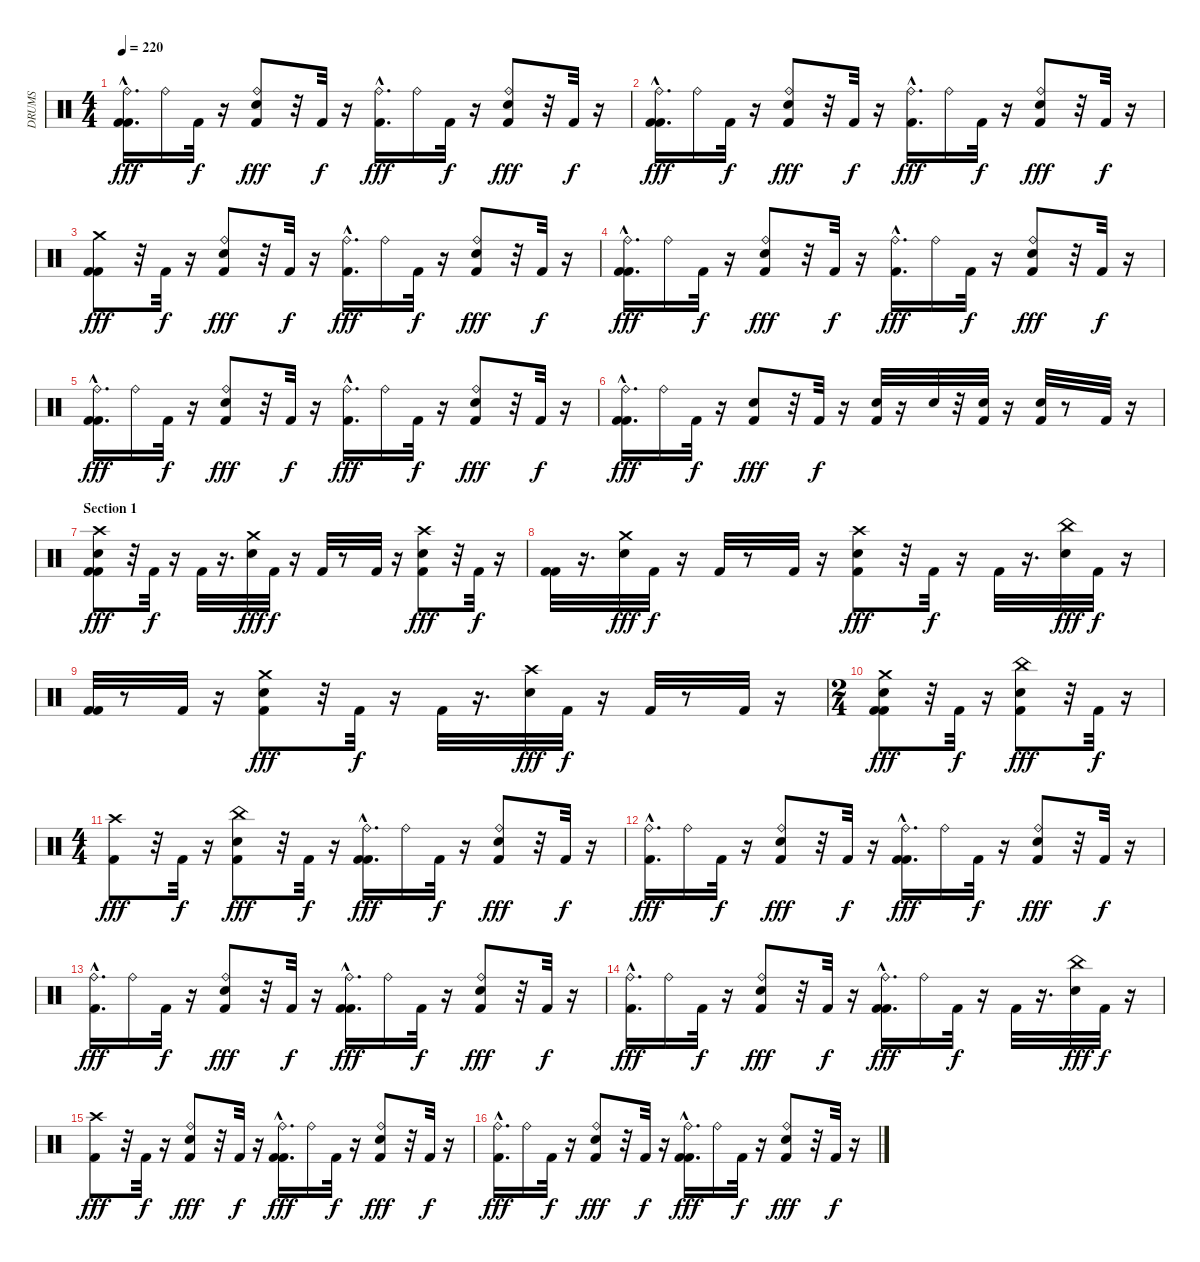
\track ("DRUMS" "DRUMS") {instrument percussion}
\staff {score}
\articulation defaults
\ts (4 4)
\tempo 220
\clef neutral
\ks c
("Kick (hit) 2"{hac} "Kick (hit) 2"{hac} "Ride (bell)"{hac}).16{d dy fff} "Ride (bell)".16 "Kick (hit) 2".32{dy f} r.16 ("Electric Snare (hit)" "Ride (bell)" "Kick (hit) 2").8{dy fff} r.32 "Kick (hit) 2".32{dy f} r.16 ("Ride (bell)"{hac} "Kick (hit) 2"{hac}).16{d dy fff} "Ride (bell)".16 "Kick (hit) 2".32{dy f} r.16 ("Kick (hit) 2" "Electric Snare (hit)" "Ride (bell)").8{dy fff} r.32 "Kick (hit) 2".32{dy f} r.16 |
("Kick (hit) 2"{hac} "Kick (hit) 2"{hac} "Ride (bell)"{hac}).16{d dy fff} "Ride (bell)".16 "Kick (hit) 2".32{dy f} r.16 ("Ride (bell)" "Kick (hit) 2" "Electric Snare (hit)").8{dy fff} r.32 "Kick (hit) 2".32{dy f} r.16 ("Kick (hit) 2"{hac} "Ride (bell)"{hac}).16{d dy fff} "Ride (bell)".16 "Kick (hit) 2".32{dy f} r.16 ("Electric Snare (hit)" "Kick (hit) 2" "Ride (bell)").8{dy fff} r.32 "Kick (hit) 2".32{dy f} r.16 |
("Crash medium (hit)" "Kick (hit) 2" "Kick (hit) 2").8{dy fff} r.32 "Kick (hit) 2".32{dy f} r.16 ("Ride (bell)" "Electric Snare (hit)" "Kick (hit) 2").8{dy fff} r.32 "Kick (hit) 2".32{dy f} r.16 ("Ride (bell)"{hac} "Kick (hit) 2"{hac}).16{d dy fff} "Ride (bell)".16 "Kick (hit) 2".32{dy f} r.16 ("Electric Snare (hit)" "Kick (hit) 2" "Ride (bell)").8{dy fff} r.32 "Kick (hit) 2".32{dy f} r.16 |
("Ride (bell)"{hac} "Kick (hit) 2"{hac} "Kick (hit) 2"{hac}).16{d dy fff} "Ride (bell)".16 "Kick (hit) 2".32{dy f} r.16 ("Electric Snare (hit)" "Kick (hit) 2" "Ride (bell)").8{dy fff} r.32 "Kick (hit) 2".32{dy f} r.16 ("Ride (bell)"{hac} "Kick (hit) 2"{hac}).16{d dy fff} "Ride (bell)".16 "Kick (hit) 2".32{dy f} r.16 ("Ride (bell)" "Kick (hit) 2" "Electric Snare (hit)").8{dy fff} r.32 "Kick (hit) 2".32{dy f} r.16 |
("Kick (hit) 2"{hac} "Kick (hit) 2"{hac} "Ride (bell)"{hac}).16{d dy fff} "Ride (bell)".16 "Kick (hit) 2".32{dy f} r.16 ("Electric Snare (hit)" "Kick (hit) 2" "Ride (bell)").8{dy fff} r.32 "Kick (hit) 2".32{dy f} r.16 ("Kick (hit) 2"{hac} "Ride (bell)"{hac}).16{d dy fff} "Ride (bell)".16 "Kick (hit) 2".32{dy f} r.16 ("Ride (bell)" "Kick (hit) 2" "Electric Snare (hit)").8{dy fff} r.32 "Kick (hit) 2".32{dy f} r.16 |
("Kick (hit) 2"{hac} "Ride (bell)"{hac} "Kick (hit) 2"{hac}).16{d dy fff} "Ride (bell)".16 "Kick (hit) 2".32{dy f} r.16 ("Electric Snare (hit)" "Kick (hit) 2").8{dy fff} r.32 "Kick (hit) 2".32{dy f} r.16 ("Electric Snare (hit)" "Kick (hit) 2").32 r.16 "Electric Snare (hit)".32 r.32 ("Electric Snare (hit)" "Kick (hit) 2").32 r.16 ("Electric Snare (hit)" "Kick (hit) 2").32 r.8 "Kick (hit) 2".32 r.16 |
\section ("" "Section 1")
("Kick (hit) 2" "Kick (hit) 2" "Electric Snare (hit)" "Crash high (hit)").8{dy fff} r.32 "Kick (hit) 2".32{dy f} r.16 "Kick (hit) 2".32 r.16{d} ("Electric Snare (hit)" "Crash medium (hit)").32{dy fff} "Kick (hit) 2".32{dy f} r.16 "Kick (hit) 2".32 r.8 "Kick (hit) 2".32 r.16 ("Kick (hit) 2" "Crash high (hit)" "Electric Snare (hit)").8{dy fff} r.32 "Kick (hit) 2".32{dy f} r.16 |
("Kick (hit) 2" "Kick (hit) 2").32 r.16{d} ("Crash medium (hit)" "Electric Snare (hit)").32{dy fff} "Kick (hit) 2".32{dy f} r.16 "Kick (hit) 2".32 r.8 "Kick (hit) 2".32 r.16 ("Crash high (hit)" "Kick (hit) 2" "Electric Snare (hit)").8{dy fff} r.32 "Kick (hit) 2".32{dy f} r.16 "Kick (hit) 2".32 r.16{d} ("China (hit)" "Electric Snare (hit)").32{dy fff} "Kick (hit) 2".32{dy f} r.16 |
("Kick (hit) 2" "Kick (hit) 2").32 r.8 "Kick (hit) 2".32 r.16 ("Electric Snare (hit)" "Crash medium (hit)" "Kick (hit) 2").8{dy fff} r.32 "Kick (hit) 2".32{dy f} r.16 "Kick (hit) 2".32 r.16{d} ("Electric Snare (hit)" "Crash high (hit)").32{dy fff} "Kick (hit) 2".32{dy f} r.16 "Kick (hit) 2".32 r.8 "Kick (hit) 2".32 r.16 |
\ts (2 4)
("Kick (hit) 2" "Electric Snare (hit)" "Kick (hit) 2" "Crash medium (hit)").8{dy fff} r.32 "Kick (hit) 2".32{dy f} r.16 ("China (hit)" "Electric Snare (hit)" "Kick (hit) 2").8{dy fff} r.32 "Kick (hit) 2".32{dy f} r.16 |
\ts (4 4)
("Kick (hit) 2" "Crash high (hit)").8{dy fff} r.32 "Kick (hit) 2".32{dy f} r.16 ("Kick (hit) 2" "Electric Snare (hit)" "China (hit)").8{dy fff} r.32 "Kick (hit) 2".32{dy f} r.16 ("Ride (bell)"{hac} "Kick (hit) 2"{hac} "Kick (hit) 2"{hac}).16{d dy fff} "Ride (bell)".16 "Kick (hit) 2".32{dy f} r.16 ("Ride (bell)" "Kick (hit) 2" "Electric Snare (hit)").8{dy fff} r.32 "Kick (hit) 2".32{dy f} r.16 |
("Kick (hit) 2"{hac} "Ride (bell)"{hac}).16{d dy fff} "Ride (bell)".16 "Kick (hit) 2".32{dy f} r.16 ("Electric Snare (hit)" "Ride (bell)" "Kick (hit) 2").8{dy fff} r.32 "Kick (hit) 2".32{dy f} r.16 ("Ride (bell)"{hac} "Kick (hit) 2"{hac} "Kick (hit) 2"{hac}).16{d dy fff} "Ride (bell)".16 "Kick (hit) 2".32{dy f} r.16 ("Ride (bell)" "Electric Snare (hit)" "Kick (hit) 2").8{dy fff} r.32 "Kick (hit) 2".32{dy f} r.16 |
("Kick (hit) 2"{hac} "Ride (bell)"{hac}).16{d dy fff} "Ride (bell)".16 "Kick (hit) 2".32{dy f} r.16 ("Kick (hit) 2" "Electric Snare (hit)" "Ride (bell)").8{dy fff} r.32 "Kick (hit) 2".32{dy f} r.16 ("Kick (hit) 2"{hac} "Kick (hit) 2"{hac} "Ride (bell)"{hac}).16{d dy fff} "Ride (bell)".16 "Kick (hit) 2".32{dy f} r.16 ("Electric Snare (hit)" "Ride (bell)" "Kick (hit) 2").8{dy fff} r.32 "Kick (hit) 2".32{dy f} r.16 |
("Ride (bell)"{hac} "Kick (hit) 2"{hac}).16{d dy fff} "Ride (bell)".16 "Kick (hit) 2".32{dy f} r.16 ("Electric Snare (hit)" "Kick (hit) 2" "Ride (bell)").8{dy fff} r.32 "Kick (hit) 2".32{dy f} r.16 ("Kick (hit) 2"{hac} "Kick (hit) 2"{hac} "Ride (bell)"{hac}).16{d dy fff} "Ride (bell)".16 "Kick (hit) 2".32{dy f} r.16 "Kick (hit) 2".32 r.16{d} ("China (hit)" "Electric Snare (hit)").32{dy fff} "Kick (hit) 2".32{dy f} r.16 |
("Crash high (hit)" "Kick (hit) 2").8{dy fff} r.32 "Kick (hit) 2".32{dy f} r.16 ("Kick (hit) 2" "Electric Snare (hit)" "Ride (bell)").8{dy fff} r.32 "Kick (hit) 2".32{dy f} r.16 ("Kick (hit) 2"{hac} "Ride (bell)"{hac} "Kick (hit) 2"{hac}).16{d dy fff} "Ride (bell)".16 "Kick (hit) 2".32{dy f} r.16 ("Kick (hit) 2" "Ride (bell)" "Electric Snare (hit)").8{dy fff} r.32 "Kick (hit) 2".32{dy f} r.16 |
("Ride (bell)"{hac} "Kick (hit) 2"{hac}).16{d dy fff} "Ride (bell)".16 "Kick (hit) 2".32{dy f} r.16 ("Electric Snare (hit)" "Ride (bell)" "Kick (hit) 2").8{dy fff} r.32 "Kick (hit) 2".32{dy f} r.16 ("Kick (hit) 2"{hac} "Kick (hit) 2"{hac} "Ride (bell)"{hac}).16{d dy fff} "Ride (bell)".16 "Kick (hit) 2".32{dy f} r.16 ("Kick (hit) 2" "Electric Snare (hit)" "Ride (bell)").8{dy fff} r.32 "Kick (hit) 2".32{dy f} r.16
